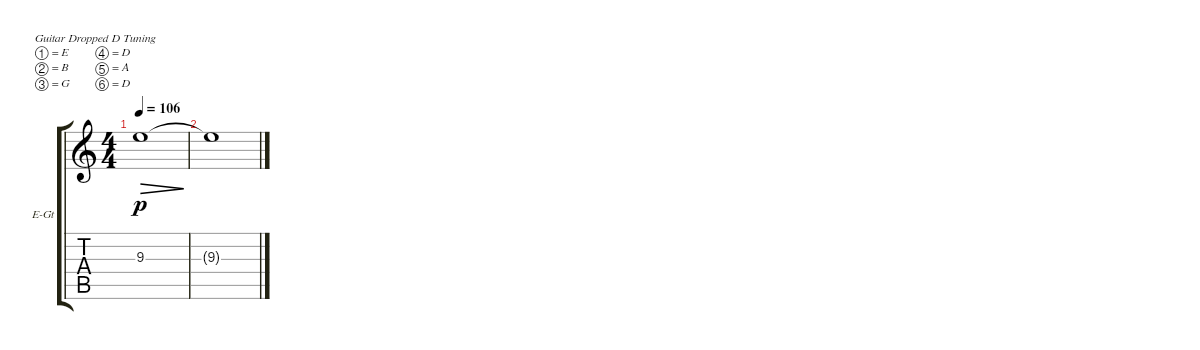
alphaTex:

\defaultSystemsLayout 4
\bracketExtendMode groupsimilarinstruments
\firstSystemTrackNameOrientation horizontal
\otherSystemsTrackNameOrientation horizontal
\track ("Overdrive" "E-Gt") {instrument distortionguitar}
\staff {score tabs}
\tuning (E4 B3 G3 D3 A2 D2)
\ts (4 4)
\tempo 106
\clef g2
\ks c
9.3.1{dec dy p} |
9.3{t}.1
